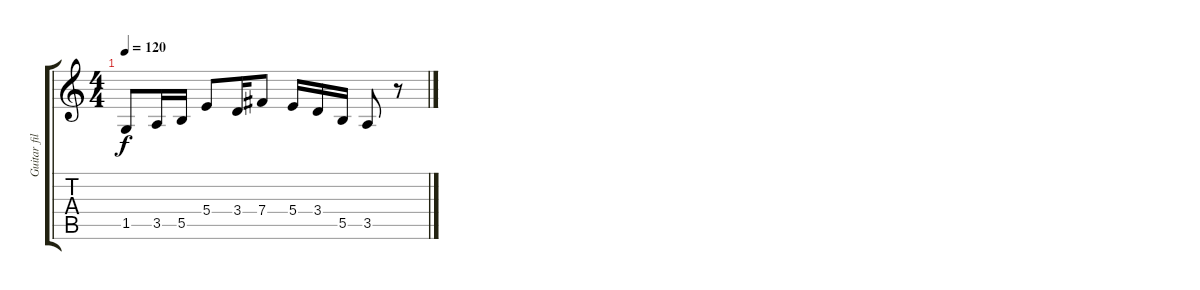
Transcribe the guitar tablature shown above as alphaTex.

\track ("Guitar fills" "Guitar fil") {instrument distortionguitar}
\staff {score tabs}
\tuning (Db4 Ab3 E3 B2 Gb2 B1) {hide}
\ts (4 4)
\tempo 120
\clef g2
\ks c
1.5.8{dy f} 3.5.16 5.5.16 5.4.8 3.4.16 7.4.8 5.4.16 3.4.16 5.5.16 3.5.8 r.8
